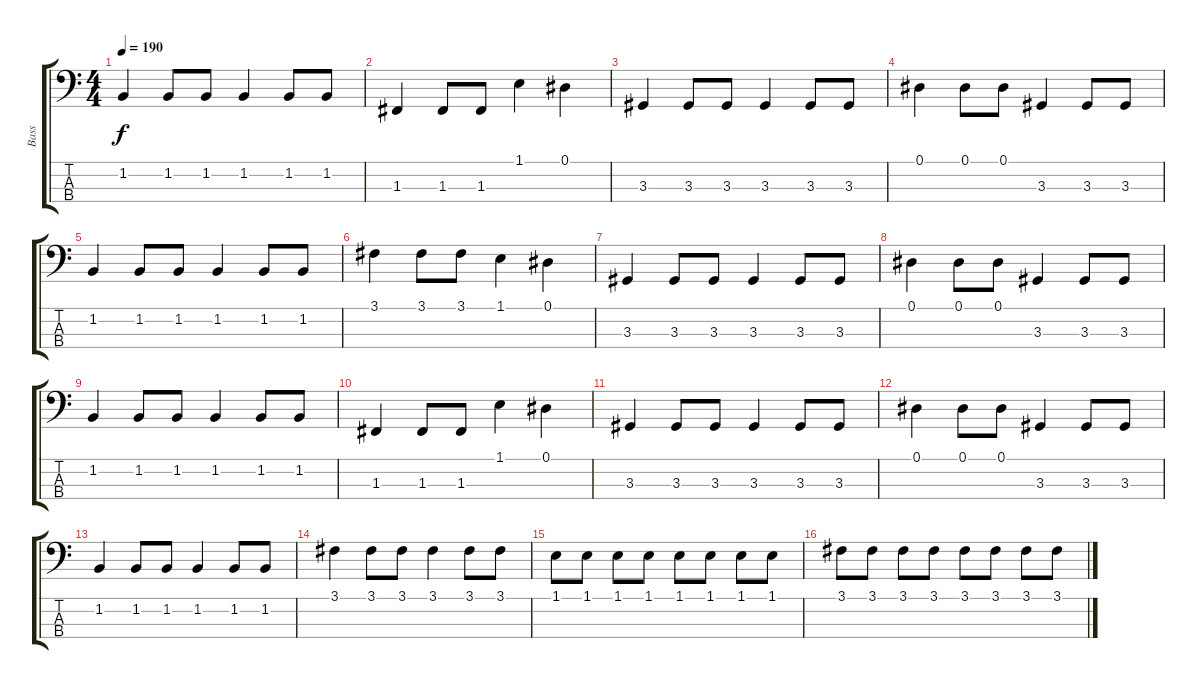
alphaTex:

\track ("Bass" "Bass") {instrument electricbasspick}
\staff {score tabs}
\tuning (Eb2 Bb1 F1 C1) {hide}
\ts (4 4)
\tempo 190
\clef f4
\ks c
1.2.4{dy f} 1.2.8 1.2.8 1.2.4 1.2.8 1.2.8 |
1.3.4 1.3.8 1.3.8 1.1.4 0.1.4 |
3.3.4 3.3.8 3.3.8 3.3.4 3.3.8 3.3.8 |
0.1.4 0.1.8 0.1.8 3.3.4 3.3.8 3.3.8 |
1.2.4 1.2.8 1.2.8 1.2.4 1.2.8 1.2.8 |
3.1.4 3.1.8 3.1.8 1.1.4 0.1.4 |
3.3.4 3.3.8 3.3.8 3.3.4 3.3.8 3.3.8 |
0.1.4 0.1.8 0.1.8 3.3.4 3.3.8 3.3.8 |
1.2.4 1.2.8 1.2.8 1.2.4 1.2.8 1.2.8 |
1.3.4 1.3.8 1.3.8 1.1.4 0.1.4 |
3.3.4 3.3.8 3.3.8 3.3.4 3.3.8 3.3.8 |
0.1.4 0.1.8 0.1.8 3.3.4 3.3.8 3.3.8 |
1.2.4 1.2.8 1.2.8 1.2.4 1.2.8 1.2.8 |
3.1.4 3.1.8 3.1.8 3.1.4 3.1.8 3.1.8 |
1.1.8 1.1.8 1.1.8 1.1.8 1.1.8 1.1.8 1.1.8 1.1.8 |
3.1.8 3.1.8 3.1.8 3.1.8 3.1.8 3.1.8 3.1.8 3.1.8
